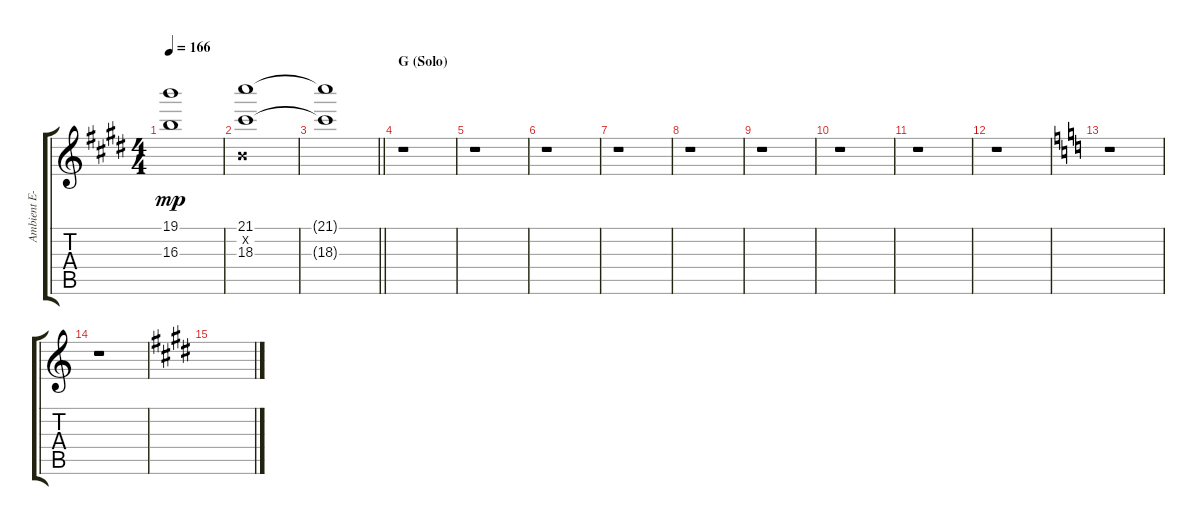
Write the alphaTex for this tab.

\track ("Ambient E-Guitar" "Ambient E-") {instrument electricguitarjazz}
\staff {score tabs}
\tuning (E4 B3 G3 D3 A2 E2) {hide}
\ts (4 4)
\tempo 166
\clef g2
\ks e
(19.1{t} 16.3{t}).1{dy mp} |
(21.1 0.2{x} 18.3).1 |
\barLineRight lightlight
(21.1{t} 18.3{t}).1 |
\section ("" "G (Solo)")
r.1 |
r.1 |
r.1 |
r.1 |
r.1 |
r.1 |
r.1 |
r.1 |
r.1 |
\ks c
r.1 |
r.1 |
\ks e
